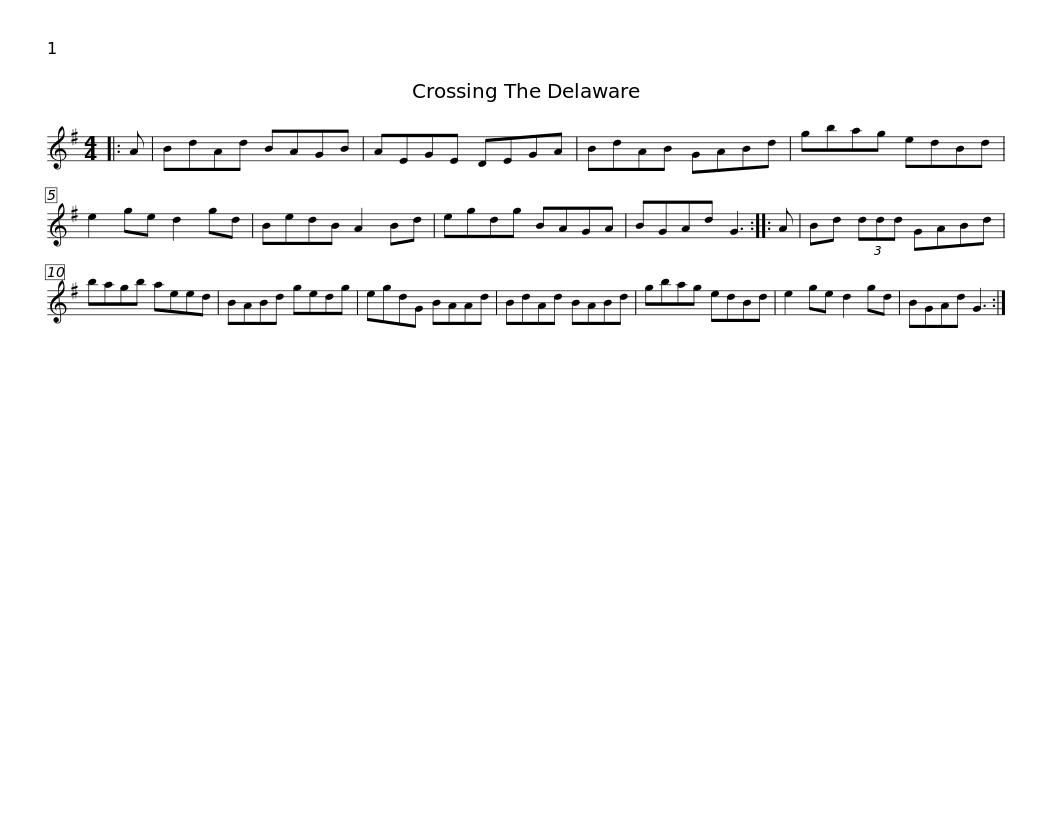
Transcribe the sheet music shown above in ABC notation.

X:1
L:1/8
M:4/4
I:linebreak $
K:G
V:1 treble
V:1
|: A | BdAd BAGB | AEGE DEGA | BdAB GABd | gbag edBd | %5
 e2 ge d2 gd |$ BedB A2 Bd | egdg BAGA | BGAd G3 :: A | %10
 Bd (3ddd GABd | bagb aeed |$ BABd gedg | egdG BAAd | BdAd BABd | %15
 gbag edBd | e2 ge d2 gd | BGAd G3 :| %18
